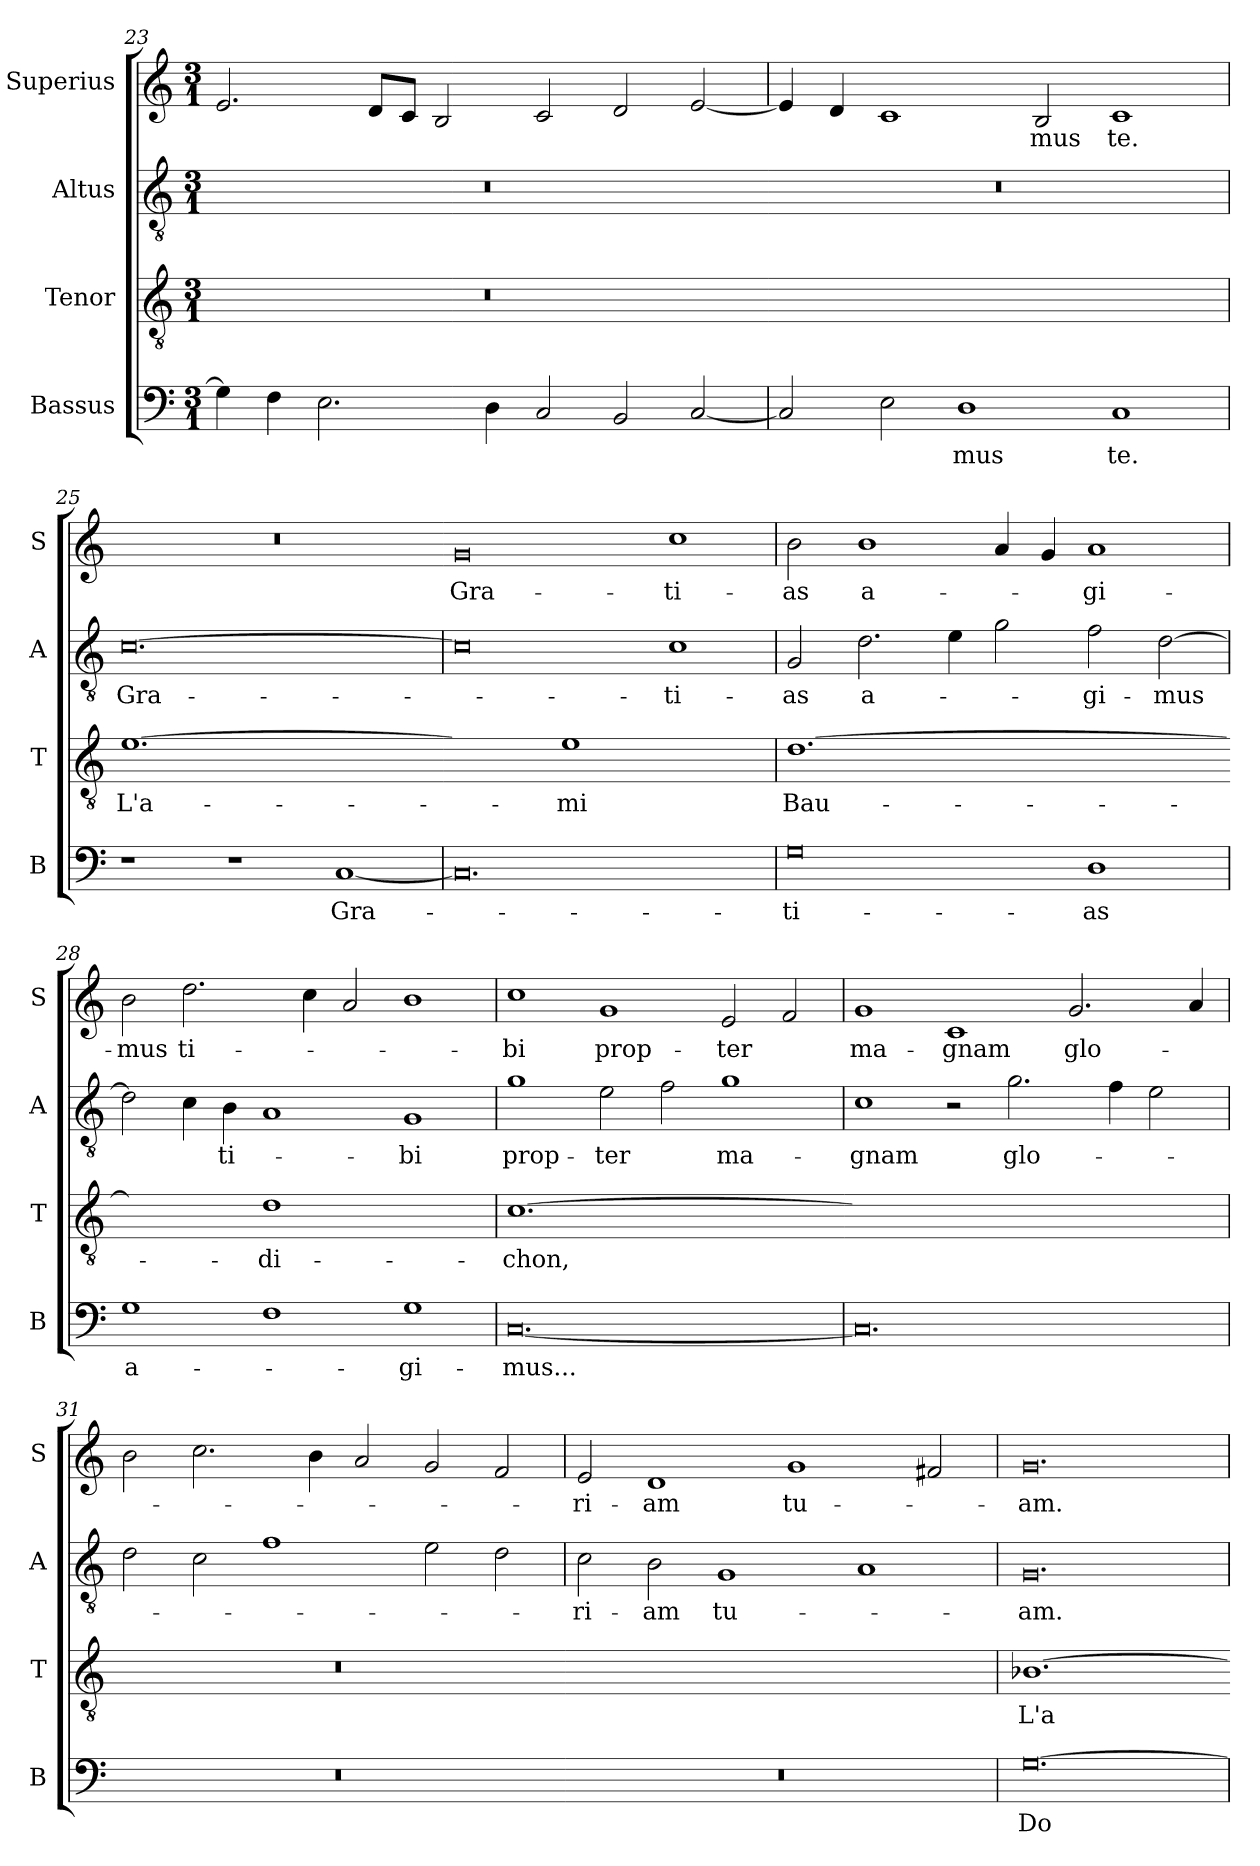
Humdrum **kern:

**kern	**text	**kern	**text	**kern	**text	**kern	**text
*part4	*part4	*part3	*part3	*part2	*part2	*part1	*part1
*staff4	*staff4	*staff3	*staff3	*staff2	*staff2	*staff1	*staff1
*I"Bassus	*	*I"Tenor	*	*I"Altus	*	*I"Superius	*
*I'B	*	*I'T	*	*I'A	*	*I'S	*
*clefF4	*	*clefGv2	*	*clefGv2	*	*clefG2	*
*k[]	*	*k[]	*	*k[]	*	*k[]	*
*M3/1	*	*M3/1	*	*M3/1	*	*M3/1	*
=23	=23	=23	=23	=23	=23	=23	=23
!	!	!LO:N:vis=1.	!	!	!	!	!
4G\]	.	0.r	.	0.r	.	2.e/	.
4F\	.	.	.	.	.	.	.
2.E\	.	.	.	.	.	.	.
.	.	.	.	.	.	8d/L	.
.	.	.	.	.	.	8c/J	.
.	.	.	.	.	.	2B/	.
4D\	.	.	.	.	.	.	.
2C/	.	.	.	.	.	2c/	.
2BB/	.	.	.	.	.	2d/	.
[2C/	.	.	.	.	.	[2e/	.
=24	=24	=24-	=24	=24	=24	=24	=24
!	!	!LO:N:vis=1.	!	!	!	!	!
2C/]	.	0.ryy	.	0.r	.	4e/]	.
.	.	.	.	.	.	4d/	.
2E\	.	.	.	.	.	1c	.
1D	-mus	.	.	.	.	.	.
.	.	.	.	.	.	2B/	-mus
1C	te.	.	.	.	.	1c	te.
=25	=25	=25	=25	=25	=25	=25	=25
!	!	!LO:N:vis=1.	!	!	!	!	!
1r	.	[0.e	L'a-	[0.c	Gra-	0.r	.
1r	.	.	.	.	.	.	.
[1C	Gra-	.	.	.	.	.	.
=26	=26	=26-	=26	=26	=26	=26	=26
!	!	!LO:N:vis=2	!	!	!	!	!
0.C]	.	1eyy]	.	0c]	.	0g	Gra-
!	!	!LO:N:vis=1	!	!	!	!	!
.	.	0e	-mi	.	.	.	.
.	.	.	.	1c	-ti-	1cc	-ti-
=27	=27	=27	=27	=27	=27	=27	=27
!	!	!LO:N:vis=1.	!	!	!	!	!
0G	-ti-	[0.d	Bau-	2G/	-as	2b\	-as
.	.	.	.	2.d\	a-	1b	a-
.	.	.	.	4e\	.	.	.
.	.	.	.	2g\	.	4a/	.
.	.	.	.	.	.	4g/	.
1D	-as	.	.	2f\	-gi-	1a	-gi-
.	.	.	.	[2d\	-mus	.	.
=28	=28	=28-	=28	=28	=28	=28	=28
!	!	!LO:N:vis=2	!	!	!	!	!
1G	a-	1dyy]	.	2d\]	.	2b\	-mus
.	.	.	.	4c\	.	2.dd\	ti-
.	.	.	.	4B\	ti-	.	.
!	!	!LO:N:vis=1	!	!	!	!	!
1F	.	0d	-di-	1A	.	.	.
.	.	.	.	.	.	4cc\	.
.	.	.	.	.	.	2a/	.
1G	-gi-	.	.	1G	-bi	1b	.
=29	=29	=29	=29	=29	=29	=29	=29
!	!	!LO:N:vis=1.	!	!	!	!	!
[0.C	-mus...	[0.c	-chon,	1g	prop-	1cc	-bi
.	.	.	.	2e\	-ter	1g	prop-
.	.	.	.	2f\	.	.	.
.	.	.	.	1g	ma-	2e/	-ter
.	.	.	.	.	.	2f/	.
=30	=30	=30-	=30	=30	=30	=30	=30
!	!	!LO:N:vis=1.	!	!	!	!	!
0.C]	.	0.cyy]	.	1c	-gnam	1g	ma-
.	.	.	.	2r	.	1c	-gnam
.	.	.	.	2.g\	glo-	.	.
.	.	.	.	.	.	2.g/	glo-
.	.	.	.	4f\	.	.	.
.	.	.	.	2e\	.	.	.
.	.	.	.	.	.	4a/	.
=31	=31	=31	=31	=31	=31	=31	=31
!	!	!LO:N:vis=1.	!	!	!	!	!
0.r	.	0.r	.	2d\	.	2b\	.
.	.	.	.	2c\	.	2.cc\	.
.	.	.	.	1f	.	.	.
.	.	.	.	.	.	4b\	.
.	.	.	.	.	.	2a/	.
.	.	.	.	2e\	.	2g/	.
.	.	.	.	2d\	.	2f/	.
=32	=32	=32-	=32	=32	=32	=32	=32
!	!	!LO:N:vis=1.	!	!	!	!	!
0.r	.	0.ryy	.	2c\	-ri-	2e/	-ri-
.	.	.	.	2B\	-am	1d	-am
.	.	.	.	1G	tu-	.	.
.	.	.	.	.	.	1g	tu-
.	.	.	.	1A	.	.	.
.	.	.	.	.	.	2f#X/	.
=33	=33	=33	=33	=33	=33	=33	=33
!	!	!LO:N:vis=1.	!	!	!	!	!
[0.G	Do-	[0.B-X	L'a-	0.G	-am.	0.g	-am.
=	=	=-	=	=	=	=	=
*-	*-	*-	*-	*-	*-	*-	*-
